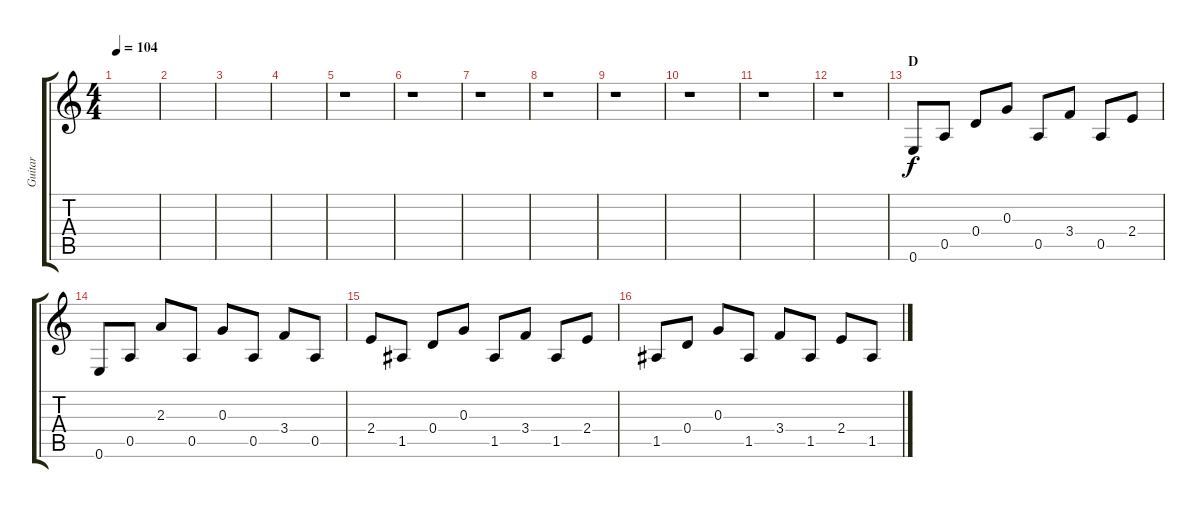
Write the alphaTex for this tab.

\track ("Guitar" "Guitar") {instrument acousticguitarnylon}
\staff {score tabs}
\tuning (E4 B3 G3 D3 A2 E2) {hide}
\ts (4 4)
\tempo 104
\clef g2
\ks c
|
|
|
|
r.1 |
r.1 |
r.1 |
r.1 |
r.1 |
r.1 |
r.1 |
r.1 |
\section ("" "D")
0.6.8 0.5.8 0.4.8 0.3.8 0.5.8 3.4.8 0.5.8 2.4.8 |
0.6.8 0.5.8 2.3.8 0.5.8 0.3.8 0.5.8 3.4.8 0.5.8 |
2.4.8 1.5.8 0.4.8 0.3.8 1.5.8 3.4.8 1.5.8 2.4.8 |
1.5.8 0.4.8 0.3.8 1.5.8 3.4.8 1.5.8 2.4.8 1.5.8
